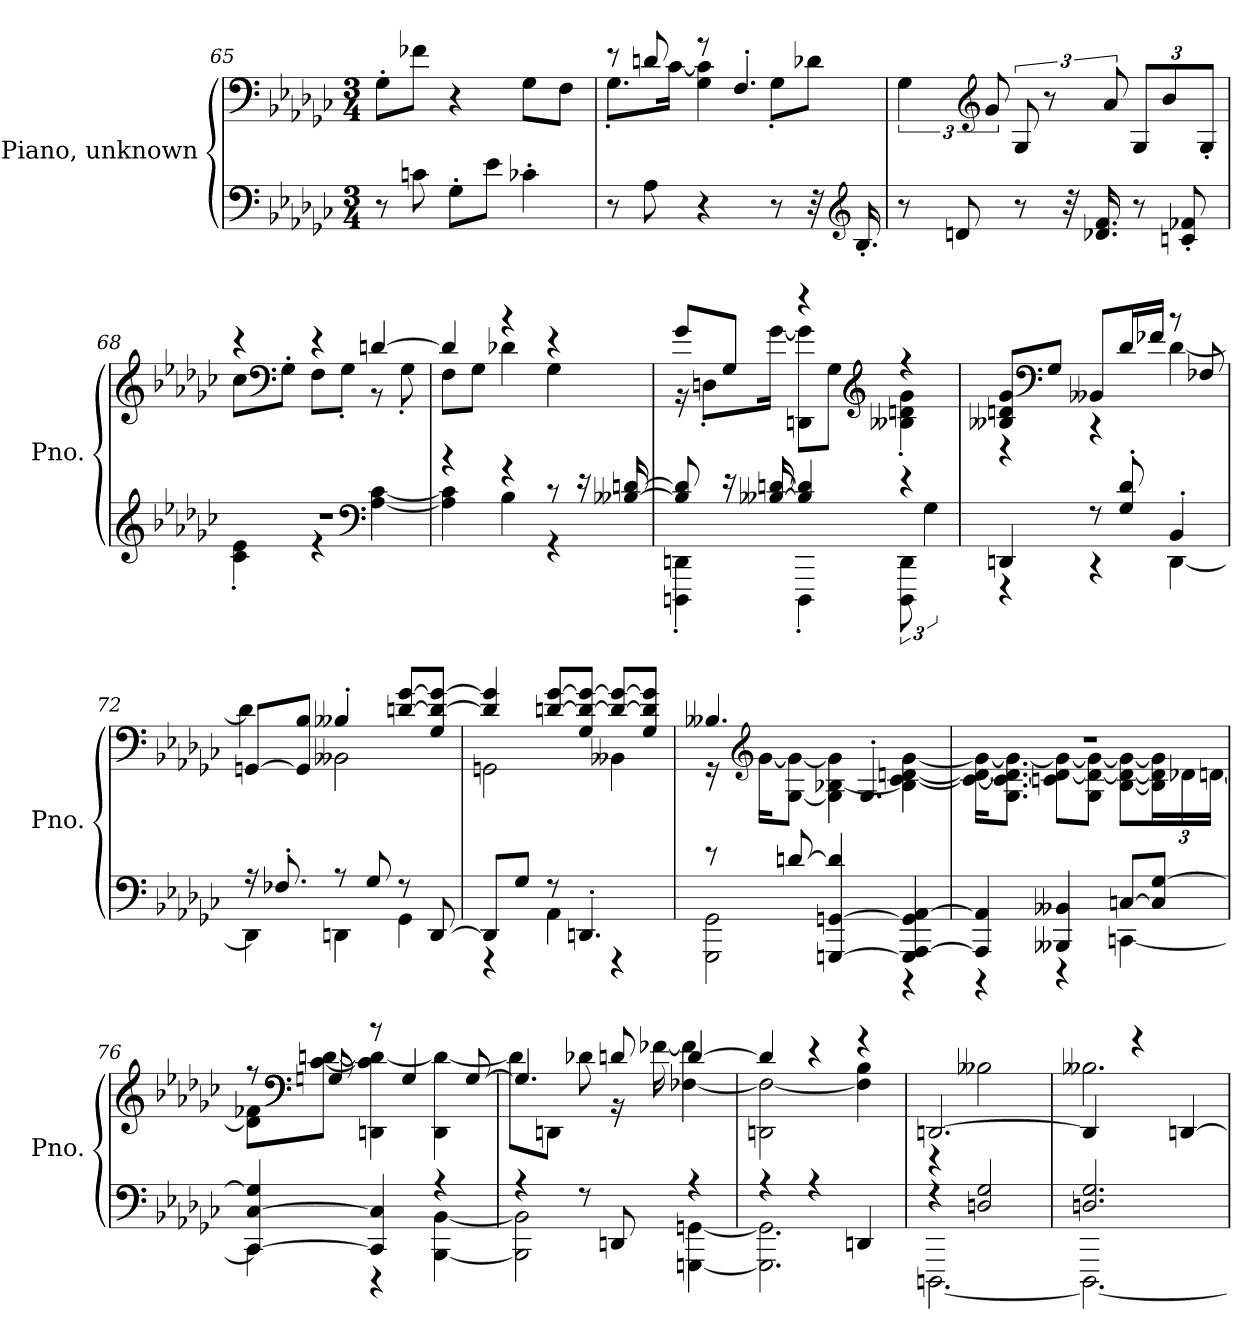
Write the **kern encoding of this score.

**kern	**kern
*part1	*part1
*staff2	*staff1
*I"Piano, unknown	*
*I'Pno.	*
!!LO:LB:g=z
*clefF4	*clefF4
*k[b-e-a-d-g-c-]	*k[b-e-a-d-g-c-]
*M3/4	*M3/4
=65	=65
8r	8G-'\L
8cn\	8f-X\J
8G-'\L	4r
8e-\J	.
4c-X'\	8G-\L
.	8F\J
=66	=66
*	*^
8r	8r	8.G-'\L
8A-\	8dn/	.
.	.	[16c-\Jk
4r	8r	4G-\ 4c-\]
.	4.F'/	.
8r	.	8G-'\L
32r	.	8d-X\J
*clefG2	*	*
16.B-'/	.	.
*	*v	*v
=67	=67
8r	6G-\
8dn/	.
*	*clefG2
.	12g-/
8r	12G-/
.	12r
32r	.
16.d-X/ 16.f/	.
.	12a-/
*	*Xbrackettup
8r	12G-/L
.	12b-/
8cn/' 8f-X/'	.
.	12G-'/J
!!LO:LB:g=z
=68	=68
*^	*^
2.r	4c-\' 4e-\'	4r	8cc-\L
*	*	*clefF4	*
.	.	.	8G-'\J
.	4r	4r	8F\L
.	.	.	8G-'\J
*clefF4	*	*	*
.	[4A-\ [4c-\	[4dn/	8r
.	.	.	8G-'\
=69	=69	=69	=69
4r	4A-\] 4c-\]	4d/]	8F\L
.	.	.	8G-\J
4r	4B-\	4r	4d-X\
8r	4r	4r	4G-\
16r	.	.	.
[16B--X/ [16dn/	.	.	.
=70	=70	=70	=70
8B--/] 8d/]	4DDDn\' 4DDn\'	8g-/L	16r
.	.	.	8Dn'\L
16r	.	8G-/J	.
[16B--X/ [16dn/	.	.	[16g-\Jk
4B--/] 4d/]	4DDD'\	4r	8DDn\ 8g-\]L
.	.	.	8G-\J
*	*	*clefG2	*
4r	12DDD\ 12DD\	4r	4B--X\' 4dn\' 4g-\'
.	6G-\	.	.
!!LO:LB:g=z	!!
=71	=71	=71	=71
4DDn/	4r	8B--X/ 8dn/ 8g-/L	4r
*	*	*clefF4	*
.	.	8G-/J	.
8r	4r	8BB--X/L	4r
8G-/' 8d-/'	.	16d/L	.
.	.	16f-X/JJ	.
4BB-'/	[4DD\	8r	[4d\
.	.	8F-X/	.
=72	=72	=72	=72
16r	4DD\]	[8GGn/L	4d\]
8.F-X'/	.	.	.
.	.	8GG/] 8B-/J	.
8r	4DDn\	4B--X'/	2BB--X\
8G-/	.	.	.
8r	4GG-\	[8dn/ [8g-/L	.
[8DD/	.	8G-/ 8d/_ 8g-/_J	.
=73	=73	=73	=73
8DD/L]	4r	4d/] 4g-/]	2GGn\
8G-/J	.	.	.
8r	4AA-\	[8dn/ [8g-/L	.
4.DDn'/	.	8G-/ 8d/_ 8g-/_J	.
.	4r	8d/_ 8g-/_L	4BB--X\
.	.	8G-/ 8d/] 8g-/]J	.
!!LO:LB:g=z	!!
=74	=74	=74	=74
8r	2GGG-\ 2GG-\	4.B--X/	16r
*	*	*clefG2	*
.	.	.	[16g-\KL
[8dn/	.	.	[8G-\ 8g-\_J
[4GGGn/ [4GGn/ 4d/]	.	.	4G-\] [4B-X\ 4g-\]
.	.	4.G-'/	.
4GGG/] [4AAA-/ 4GG/] [4AA-/	4r	.	4B-\] [4c-\ [4dn\ [4g-\
=75	=75	=75	=75
4AAA-/] 4AA-/]	4r	2.r	16c-\_ 16d\_ 16g-\_KL
.	.	.	8.G-\ 8.c-\] 8.d\_ 8.g-\_J
4BBB--X/ 4BB--X/	4r	.	8cn\ 8d\_ 8g-\_L
.	.	.	8G-\ 8d\_ 8g-\_J
[8Cn/L	[4CCn\	.	[8B-\ 8d\_ 8g-\_L
8C/] [8G-/J	.	.	24B-\] 24d\] 24g-\]L
.	.	.	24d-X\
.	.	.	[24dn\JJ
!!LO:LB:g=z	!!
=76	=76	=76	=76
[4CC-/ [4C-/ 4G-/]	4CC\]	8r	8d\] 8f-X\L
*	*	*clefF4	*
.	.	8Gn/	[8c-\ [8dn\J
4CC-/] 4C-/]	4r	8r	4DDn\ 4c-\] 4d\_
.	.	4G/	.
4r	[4BBB-\ [4BB-\	.	4DD\ 4d\_
.	.	[8G/	.
=77	=77	=77	=77
4r	2BBB-\] 2BB-\]	4.G/]	8d\L]
.	.	.	8DDn\J
8r	.	.	8d-X\
8DDn/	.	8dn/	16r
.	.	.	[16f-X\
4r	[4GGGn\ [4GGn\	[4d/	[4F-X\ 4f-\]
=78	=78	=78	=78
4r	2.GGG\] 2.GG\]	4d/]	2DDn\ 2F-\_
4r	.	4r	.
4DDn/	.	4r	4F-\] 4B-\
=79	=79	=79	=79
4r	[2.DDDn\	[2.DDn/	4r
2Dn/ 2G-/	.	.	2B--X\
=80	=80	=80	=80
2.Dn/ 2.G-/	2.DDD\_	4DD/]	2.B--X\
.	.	4r	.
.	.	[4DDn/	.
*v	*v	*	*
*	*v	*v
=	=
*-	*-
